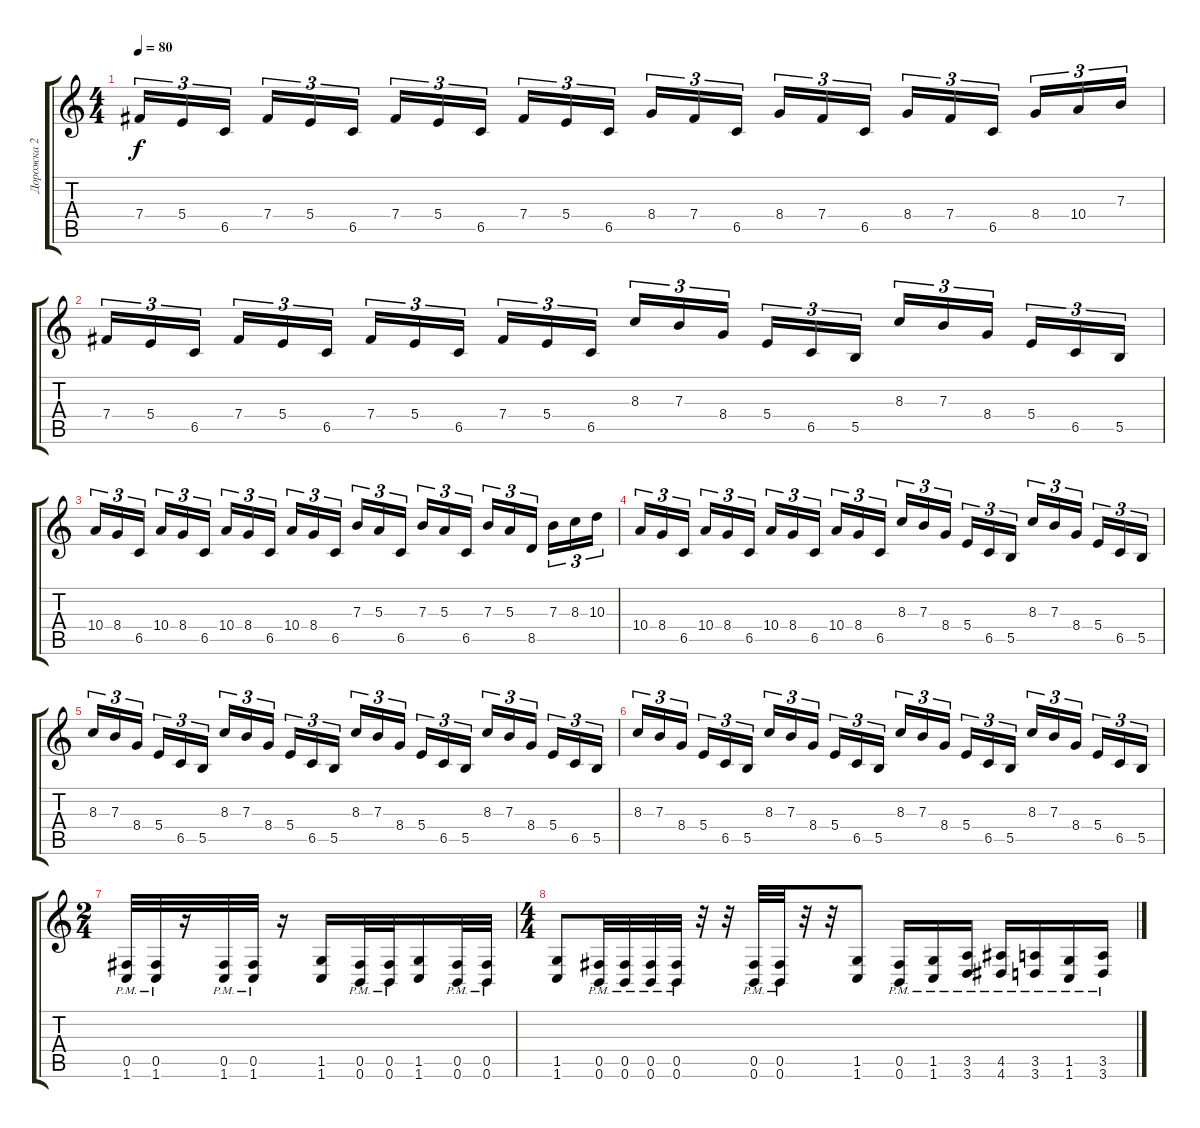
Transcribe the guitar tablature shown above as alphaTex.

\track ("Дорожка 2" "Дорожка 2") {instrument distortionguitar}
\staff {score tabs}
\tuning (Db4 Ab3 E3 B2 Gb2 B1) {hide}
\ts (4 4)
\tempo 80
\clef g2
\ks c
7.4.16{tu (3 2) dy f} 5.4.16{tu (3 2)} 6.5.16{tu (3 2)} 7.4.16{tu (3 2)} 5.4.16{tu (3 2)} 6.5.16{tu (3 2)} 7.4.16{tu (3 2)} 5.4.16{tu (3 2)} 6.5.16{tu (3 2)} 7.4.16{tu (3 2)} 5.4.16{tu (3 2)} 6.5.16{tu (3 2)} 8.4.16{tu (3 2)} 7.4.16{tu (3 2)} 6.5.16{tu (3 2)} 8.4.16{tu (3 2)} 7.4.16{tu (3 2)} 6.5.16{tu (3 2)} 8.4.16{tu (3 2)} 7.4.16{tu (3 2)} 6.5.16{tu (3 2)} 8.4.16{tu (3 2)} 10.4.16{tu (3 2)} 7.3.16{tu (3 2)} |
7.4.16{tu (3 2)} 5.4.16{tu (3 2)} 6.5.16{tu (3 2)} 7.4.16{tu (3 2)} 5.4.16{tu (3 2)} 6.5.16{tu (3 2)} 7.4.16{tu (3 2)} 5.4.16{tu (3 2)} 6.5.16{tu (3 2)} 7.4.16{tu (3 2)} 5.4.16{tu (3 2)} 6.5.16{tu (3 2)} 8.3.16{tu (3 2)} 7.3.16{tu (3 2)} 8.4.16{tu (3 2)} 5.4.16{tu (3 2)} 6.5.16{tu (3 2)} 5.5.16{tu (3 2)} 8.3.16{tu (3 2)} 7.3.16{tu (3 2)} 8.4.16{tu (3 2)} 5.4.16{tu (3 2)} 6.5.16{tu (3 2)} 5.5.16{tu (3 2)} |
10.4.16{tu (3 2)} 8.4.16{tu (3 2)} 6.5.16{tu (3 2)} 10.4.16{tu (3 2)} 8.4.16{tu (3 2)} 6.5.16{tu (3 2)} 10.4.16{tu (3 2)} 8.4.16{tu (3 2)} 6.5.16{tu (3 2)} 10.4.16{tu (3 2)} 8.4.16{tu (3 2)} 6.5.16{tu (3 2)} 7.3.16{tu (3 2)} 5.3.16{tu (3 2)} 6.5.16{tu (3 2)} 7.3.16{tu (3 2)} 5.3.16{tu (3 2)} 6.5.16{tu (3 2)} 7.3.16{tu (3 2)} 5.3.16{tu (3 2)} 8.5.16{tu (3 2)} 7.3.16{tu (3 2)} 8.3.16{tu (3 2)} 10.3.16{tu (3 2)} |
10.4.16{tu (3 2)} 8.4.16{tu (3 2)} 6.5.16{tu (3 2)} 10.4.16{tu (3 2)} 8.4.16{tu (3 2)} 6.5.16{tu (3 2)} 10.4.16{tu (3 2)} 8.4.16{tu (3 2)} 6.5.16{tu (3 2)} 10.4.16{tu (3 2)} 8.4.16{tu (3 2)} 6.5.16{tu (3 2)} 8.3.16{tu (3 2)} 7.3.16{tu (3 2)} 8.4.16{tu (3 2)} 5.4.16{tu (3 2)} 6.5.16{tu (3 2)} 5.5.16{tu (3 2)} 8.3.16{tu (3 2)} 7.3.16{tu (3 2)} 8.4.16{tu (3 2)} 5.4.16{tu (3 2)} 6.5.16{tu (3 2)} 5.5.16{tu (3 2)} |
8.3.16{tu (3 2)} 7.3.16{tu (3 2)} 8.4.16{tu (3 2)} 5.4.16{tu (3 2)} 6.5.16{tu (3 2)} 5.5.16{tu (3 2)} 8.3.16{tu (3 2)} 7.3.16{tu (3 2)} 8.4.16{tu (3 2)} 5.4.16{tu (3 2)} 6.5.16{tu (3 2)} 5.5.16{tu (3 2)} 8.3.16{tu (3 2)} 7.3.16{tu (3 2)} 8.4.16{tu (3 2)} 5.4.16{tu (3 2)} 6.5.16{tu (3 2)} 5.5.16{tu (3 2)} 8.3.16{tu (3 2)} 7.3.16{tu (3 2)} 8.4.16{tu (3 2)} 5.4.16{tu (3 2)} 6.5.16{tu (3 2)} 5.5.16{tu (3 2)} |
8.3.16{tu (3 2)} 7.3.16{tu (3 2)} 8.4.16{tu (3 2)} 5.4.16{tu (3 2)} 6.5.16{tu (3 2)} 5.5.16{tu (3 2)} 8.3.16{tu (3 2)} 7.3.16{tu (3 2)} 8.4.16{tu (3 2)} 5.4.16{tu (3 2)} 6.5.16{tu (3 2)} 5.5.16{tu (3 2)} 8.3.16{tu (3 2)} 7.3.16{tu (3 2)} 8.4.16{tu (3 2)} 5.4.16{tu (3 2)} 6.5.16{tu (3 2)} 5.5.16{tu (3 2)} 8.3.16{tu (3 2)} 7.3.16{tu (3 2)} 8.4.16{tu (3 2)} 5.4.16{tu (3 2)} 6.5.16{tu (3 2)} 5.5.16{tu (3 2)} |
\ts (2 4)
(0.5{pm} 1.6).32 (0.5{pm} 1.6).32 r.16 (0.5{pm} 1.6).32 (0.5{pm} 1.6).32 r.16 (1.5 1.6).16 (0.5{pm} 0.6).32 (0.5{pm} 0.6).32 (1.5 1.6).16 (0.5{pm} 0.6).32 (0.5{pm} 0.6).32 |
\ts (4 4)
(1.5 1.6).8 (0.5{pm} 0.6).32 (0.5{pm} 0.6).32 (0.5{pm} 0.6).32 (0.5{pm} 0.6).32 r.32 r.32 (0.5{pm} 0.6).32 (0.5{pm} 0.6).32 r.32 r.32 (1.5 1.6).8 (0.5{pm} 0.6{pm}).16 (1.5{pm} 1.6{pm}).16 (3.5{pm} 3.6{pm}).16 (4.5{pm} 4.6{pm}).16 (3.5{pm} 3.6{pm}).16 (1.5{pm} 1.6{pm}).16 (3.5{pm} 3.6{pm}).16
